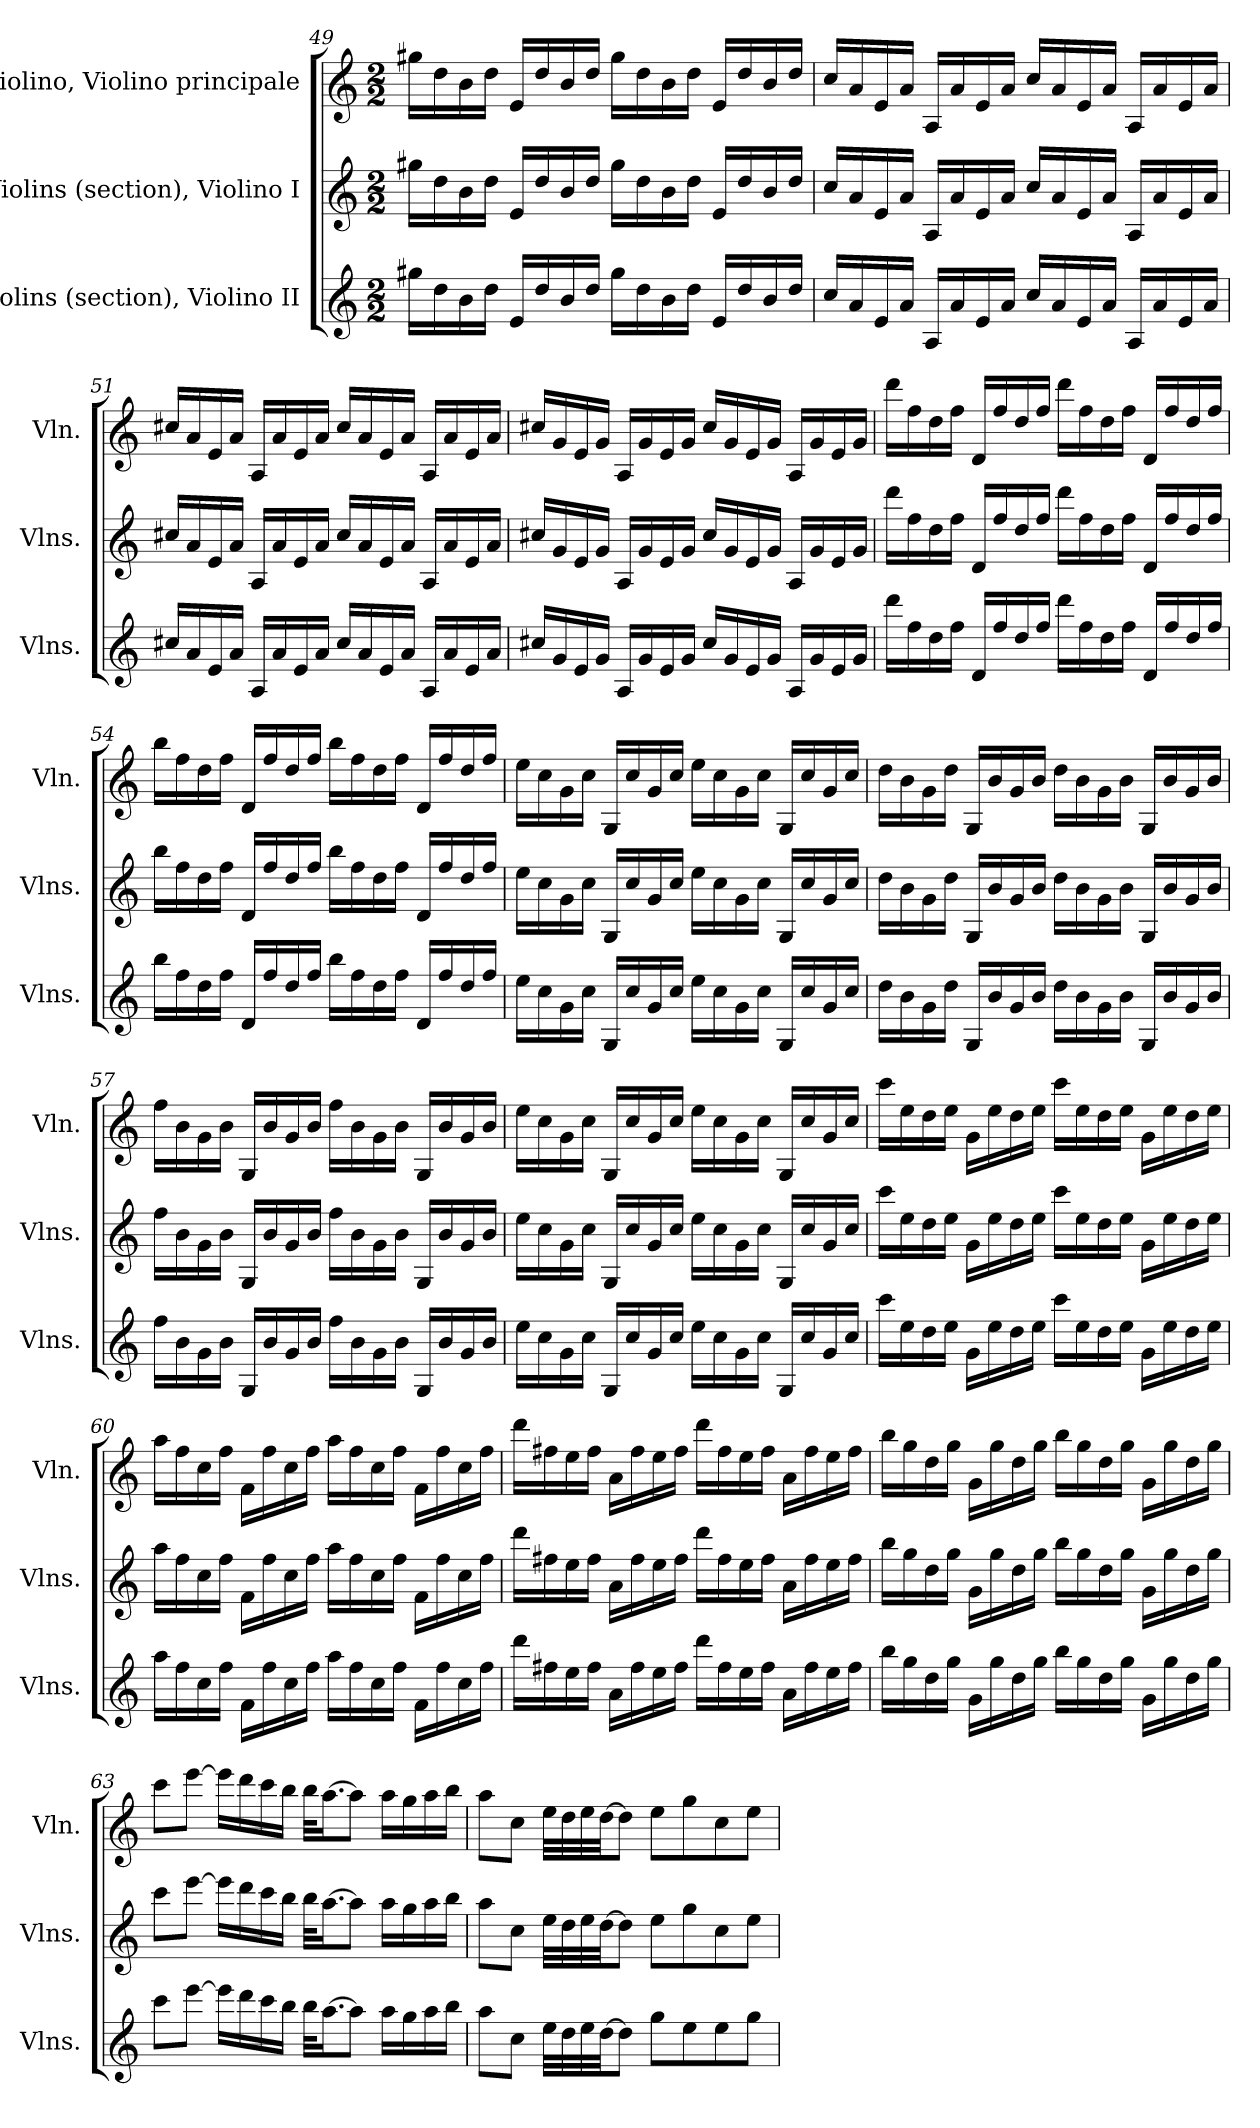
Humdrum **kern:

**kern	**kern	**kern
*part3	*part2	*part1
*staff3	*staff2	*staff1
*I"Violins (section), Violino II	*I"Violins (section), Violino I	*I"Violino, Violino principale
*I'Vlns.	*I'Vlns.	*I'Vln.
!!LO:LB:g=z
*clefG2	*clefG2	*clefG2
*k[]	*k[]	*k[]
*M2/2	*M2/2	*M2/2
=49	=49	=49
16gg#X\LL	16gg#X\LL	16gg#X\LL
16dd\	16dd\	16dd\
16b\	16b\	16b\
16dd\JJ	16dd\JJ	16dd\JJ
16e/LL	16e/LL	16e/LL
16dd/	16dd/	16dd/
16b/	16b/	16b/
16dd/JJ	16dd/JJ	16dd/JJ
16gg#\LL	16gg#\LL	16gg#\LL
16dd\	16dd\	16dd\
16b\	16b\	16b\
16dd\JJ	16dd\JJ	16dd\JJ
16e/LL	16e/LL	16e/LL
16dd/	16dd/	16dd/
16b/	16b/	16b/
16dd/JJ	16dd/JJ	16dd/JJ
=50	=50	=50
16cc/LL	16cc/LL	16cc/LL
16a/	16a/	16a/
16e/	16e/	16e/
16a/JJ	16a/JJ	16a/JJ
16A/LL	16A/LL	16A/LL
16a/	16a/	16a/
16e/	16e/	16e/
16a/JJ	16a/JJ	16a/JJ
16cc/LL	16cc/LL	16cc/LL
16a/	16a/	16a/
16e/	16e/	16e/
16a/JJ	16a/JJ	16a/JJ
16A/LL	16A/LL	16A/LL
16a/	16a/	16a/
16e/	16e/	16e/
16a/JJ	16a/JJ	16a/JJ
!!LO:LB:g=z
=51	=51	=51
16cc#X/LL	16cc#X/LL	16cc#X/LL
16a/	16a/	16a/
16e/	16e/	16e/
16a/JJ	16a/JJ	16a/JJ
16A/LL	16A/LL	16A/LL
16a/	16a/	16a/
16e/	16e/	16e/
16a/JJ	16a/JJ	16a/JJ
16cc#/LL	16cc#/LL	16cc#/LL
16a/	16a/	16a/
16e/	16e/	16e/
16a/JJ	16a/JJ	16a/JJ
16A/LL	16A/LL	16A/LL
16a/	16a/	16a/
16e/	16e/	16e/
16a/JJ	16a/JJ	16a/JJ
=52	=52	=52
16cc#X/LL	16cc#X/LL	16cc#X/LL
16g/	16g/	16g/
16e/	16e/	16e/
16g/JJ	16g/JJ	16g/JJ
16A/LL	16A/LL	16A/LL
16g/	16g/	16g/
16e/	16e/	16e/
16g/JJ	16g/JJ	16g/JJ
16cc#/LL	16cc#/LL	16cc#/LL
16g/	16g/	16g/
16e/	16e/	16e/
16g/JJ	16g/JJ	16g/JJ
16A/LL	16A/LL	16A/LL
16g/	16g/	16g/
16e/	16e/	16e/
16g/JJ	16g/JJ	16g/JJ
!!LO:LB:g=z
=53	=53	=53
16ddd\LL	16ddd\LL	16ddd\LL
16ff\	16ff\	16ff\
16dd\	16dd\	16dd\
16ff\JJ	16ff\JJ	16ff\JJ
16d/LL	16d/LL	16d/LL
16ff/	16ff/	16ff/
16dd/	16dd/	16dd/
16ff/JJ	16ff/JJ	16ff/JJ
16ddd\LL	16ddd\LL	16ddd\LL
16ff\	16ff\	16ff\
16dd\	16dd\	16dd\
16ff\JJ	16ff\JJ	16ff\JJ
16d/LL	16d/LL	16d/LL
16ff/	16ff/	16ff/
16dd/	16dd/	16dd/
16ff/JJ	16ff/JJ	16ff/JJ
=54	=54	=54
16bb\LL	16bb\LL	16bb\LL
16ff\	16ff\	16ff\
16dd\	16dd\	16dd\
16ff\JJ	16ff\JJ	16ff\JJ
16d/LL	16d/LL	16d/LL
16ff/	16ff/	16ff/
16dd/	16dd/	16dd/
16ff/JJ	16ff/JJ	16ff/JJ
16bb\LL	16bb\LL	16bb\LL
16ff\	16ff\	16ff\
16dd\	16dd\	16dd\
16ff\JJ	16ff\JJ	16ff\JJ
16d/LL	16d/LL	16d/LL
16ff/	16ff/	16ff/
16dd/	16dd/	16dd/
16ff/JJ	16ff/JJ	16ff/JJ
!!LO:LB:g=z
=55	=55	=55
16ee\LL	16ee\LL	16ee\LL
16cc\	16cc\	16cc\
16g\	16g\	16g\
16cc\JJ	16cc\JJ	16cc\JJ
16G/LL	16G/LL	16G/LL
16cc/	16cc/	16cc/
16g/	16g/	16g/
16cc/JJ	16cc/JJ	16cc/JJ
16ee\LL	16ee\LL	16ee\LL
16cc\	16cc\	16cc\
16g\	16g\	16g\
16cc\JJ	16cc\JJ	16cc\JJ
16G/LL	16G/LL	16G/LL
16cc/	16cc/	16cc/
16g/	16g/	16g/
16cc/JJ	16cc/JJ	16cc/JJ
=56	=56	=56
16dd\LL	16dd\LL	16dd\LL
16b\	16b\	16b\
16g\	16g\	16g\
16dd\JJ	16dd\JJ	16dd\JJ
16G/LL	16G/LL	16G/LL
16b/	16b/	16b/
16g/	16g/	16g/
16b/JJ	16b/JJ	16b/JJ
16dd\LL	16dd\LL	16dd\LL
16b\	16b\	16b\
16g\	16g\	16g\
16b\JJ	16b\JJ	16b\JJ
16G/LL	16G/LL	16G/LL
16b/	16b/	16b/
16g/	16g/	16g/
16b/JJ	16b/JJ	16b/JJ
!!LO:PB:g=z
=57	=57	=57
16ff\LL	16ff\LL	16ff\LL
16b\	16b\	16b\
16g\	16g\	16g\
16b\JJ	16b\JJ	16b\JJ
16G/LL	16G/LL	16G/LL
16b/	16b/	16b/
16g/	16g/	16g/
16b/JJ	16b/JJ	16b/JJ
16ff\LL	16ff\LL	16ff\LL
16b\	16b\	16b\
16g\	16g\	16g\
16b\JJ	16b\JJ	16b\JJ
16G/LL	16G/LL	16G/LL
16b/	16b/	16b/
16g/	16g/	16g/
16b/JJ	16b/JJ	16b/JJ
=58	=58	=58
16ee\LL	16ee\LL	16ee\LL
16cc\	16cc\	16cc\
16g\	16g\	16g\
16cc\JJ	16cc\JJ	16cc\JJ
16G/LL	16G/LL	16G/LL
16cc/	16cc/	16cc/
16g/	16g/	16g/
16cc/JJ	16cc/JJ	16cc/JJ
16ee\LL	16ee\LL	16ee\LL
16cc\	16cc\	16cc\
16g\	16g\	16g\
16cc\JJ	16cc\JJ	16cc\JJ
16G/LL	16G/LL	16G/LL
16cc/	16cc/	16cc/
16g/	16g/	16g/
16cc/JJ	16cc/JJ	16cc/JJ
!!LO:LB:g=z
=59	=59	=59
16ccc\LL	16ccc\LL	16ccc\LL
16ee\	16ee\	16ee\
16dd\	16dd\	16dd\
16ee\JJ	16ee\JJ	16ee\JJ
16g\LL	16g\LL	16g\LL
16ee\	16ee\	16ee\
16dd\	16dd\	16dd\
16ee\JJ	16ee\JJ	16ee\JJ
16ccc\LL	16ccc\LL	16ccc\LL
16ee\	16ee\	16ee\
16dd\	16dd\	16dd\
16ee\JJ	16ee\JJ	16ee\JJ
16g\LL	16g\LL	16g\LL
16ee\	16ee\	16ee\
16dd\	16dd\	16dd\
16ee\JJ	16ee\JJ	16ee\JJ
=60	=60	=60
16aa\LL	16aa\LL	16aa\LL
16ff\	16ff\	16ff\
16cc\	16cc\	16cc\
16ff\JJ	16ff\JJ	16ff\JJ
16f\LL	16f\LL	16f\LL
16ff\	16ff\	16ff\
16cc\	16cc\	16cc\
16ff\JJ	16ff\JJ	16ff\JJ
16aa\LL	16aa\LL	16aa\LL
16ff\	16ff\	16ff\
16cc\	16cc\	16cc\
16ff\JJ	16ff\JJ	16ff\JJ
16f\LL	16f\LL	16f\LL
16ff\	16ff\	16ff\
16cc\	16cc\	16cc\
16ff\JJ	16ff\JJ	16ff\JJ
!!LO:LB:g=z
=61	=61	=61
16ddd\LL	16ddd\LL	16ddd\LL
16ff#X\	16ff#X\	16ff#X\
16ee\	16ee\	16ee\
16ff#\JJ	16ff#\JJ	16ff#\JJ
16a\LL	16a\LL	16a\LL
16ff#\	16ff#\	16ff#\
16ee\	16ee\	16ee\
16ff#\JJ	16ff#\JJ	16ff#\JJ
16ddd\LL	16ddd\LL	16ddd\LL
16ff#\	16ff#\	16ff#\
16ee\	16ee\	16ee\
16ff#\JJ	16ff#\JJ	16ff#\JJ
16a\LL	16a\LL	16a\LL
16ff#\	16ff#\	16ff#\
16ee\	16ee\	16ee\
16ff#\JJ	16ff#\JJ	16ff#\JJ
=62	=62	=62
16bb\LL	16bb\LL	16bb\LL
16gg\	16gg\	16gg\
16dd\	16dd\	16dd\
16gg\JJ	16gg\JJ	16gg\JJ
16g\LL	16g\LL	16g\LL
16gg\	16gg\	16gg\
16dd\	16dd\	16dd\
16gg\JJ	16gg\JJ	16gg\JJ
16bb\LL	16bb\LL	16bb\LL
16gg\	16gg\	16gg\
16dd\	16dd\	16dd\
16gg\JJ	16gg\JJ	16gg\JJ
16g\LL	16g\LL	16g\LL
16gg\	16gg\	16gg\
16dd\	16dd\	16dd\
16gg\JJ	16gg\JJ	16gg\JJ
!!LO:LB:g=z
=63	=63	=63
8ccc\L	8ccc\L	8ccc\L
[8eee\J	[8eee\J	[8eee\J
16eee\LL]	16eee\LL]	16eee\LL]
16ddd\	16ddd\	16ddd\
16ccc\	16ccc\	16ccc\
16bb\JJ	16bb\JJ	16bb\JJ
32bb\KLL	32bb\KLL	32bb\KLL
[16.aa\J	[16.aa\J	[16.aa\J
8aa\J]	8aa\J]	8aa\J]
16aa\LL	16aa\LL	16aa\LL
16gg\	16gg\	16gg\
16aa\	16aa\	16aa\
16bb\JJ	16bb\JJ	16bb\JJ
=64	=64	=64
8aa\L	8aa\L	8aa\L
8cc\J	8cc\J	8cc\J
32ee\LLL	32ee\LLL	32ee\LLL
32dd\	32dd\	32dd\
32ee\	32ee\	32ee\
[32dd\JJ	[32dd\JJ	[32dd\JJ
8dd\J]	8dd\J]	8dd\J]
8gg\L	8ee\L	8ee\L
8ee\	8gg\	8gg\
8ee\	8cc\	8cc\
8gg\J	8ee\J	8ee\J
=	=	=
*-	*-	*-
